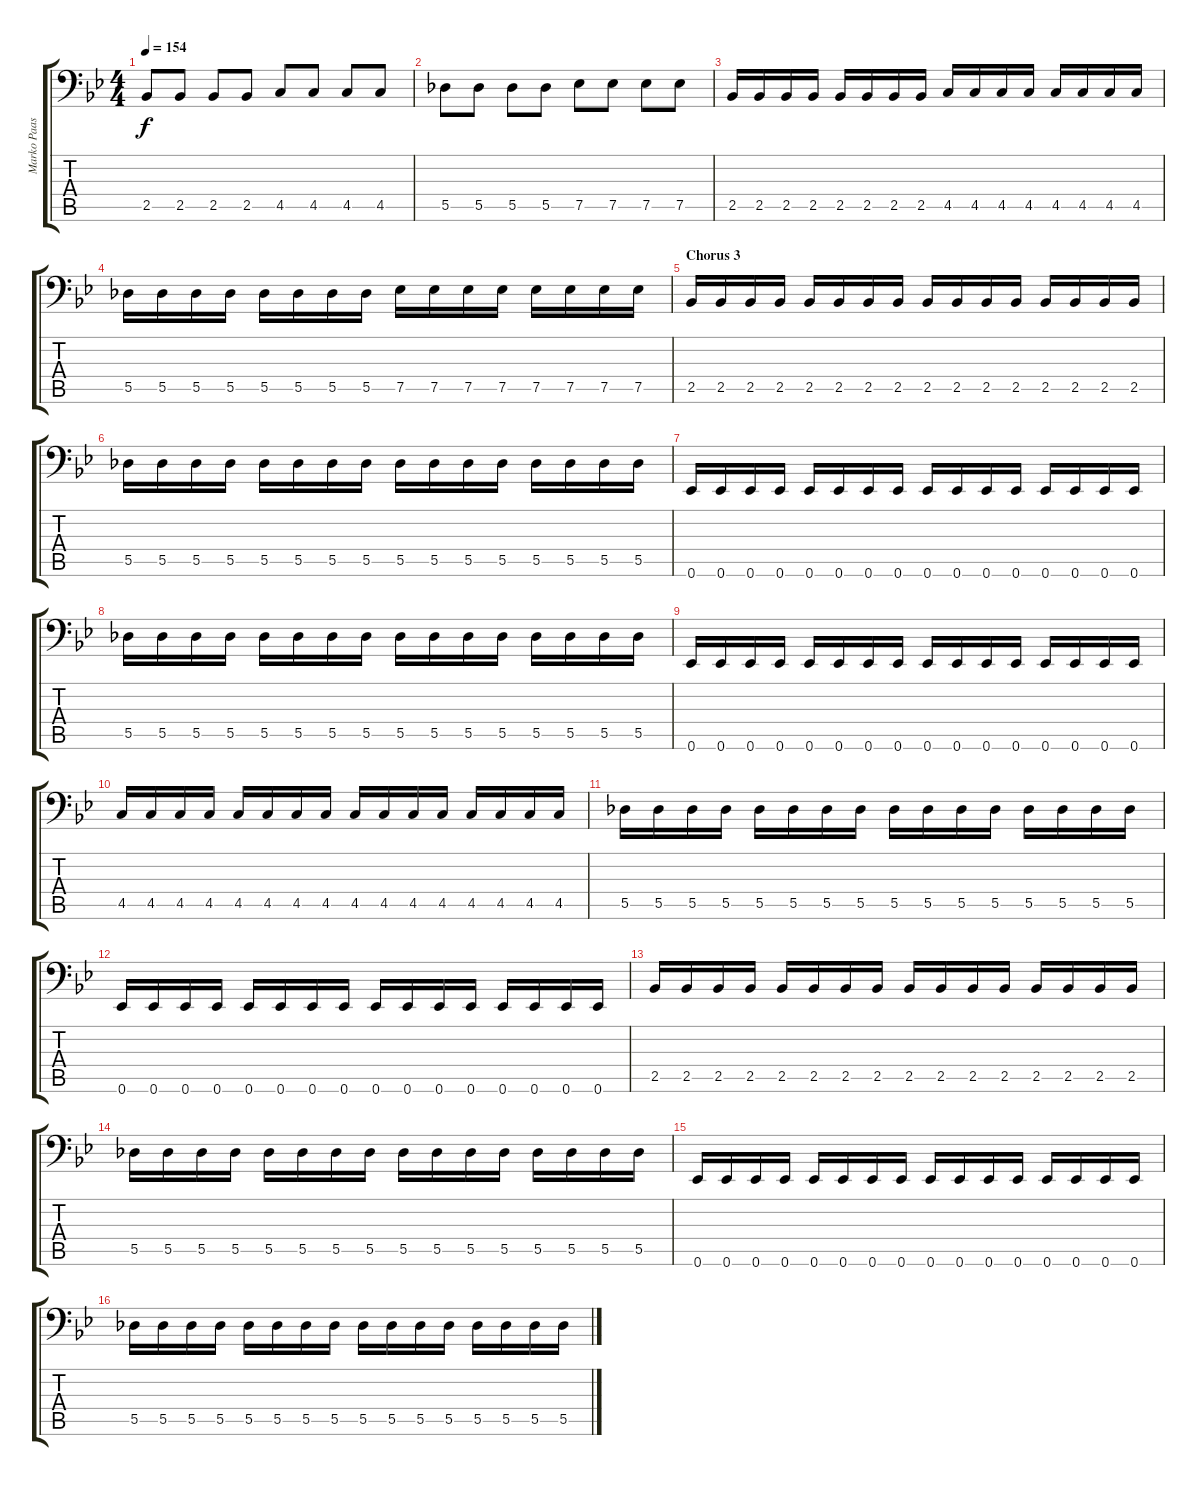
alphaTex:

\track ("Marko Paasikoski" "Marko Paas") {instrument electricbasspick}
\staff {score tabs}
\tuning (Eb3 Bb2 Gb2 Db2 Ab1 Eb1) {hide}
\ts (4 4)
\tempo 154
\clef f4
\ks gminor
2.5.8{dy f} 2.5.8 2.5.8 2.5.8 4.5.8 4.5.8 4.5.8 4.5.8 |
5.5.8 5.5.8 5.5.8 5.5.8 7.5.8 7.5.8 7.5.8 7.5.8 |
2.5.16 2.5.16 2.5.16 2.5.16 2.5.16 2.5.16 2.5.16 2.5.16 4.5.16 4.5.16 4.5.16 4.5.16 4.5.16 4.5.16 4.5.16 4.5.16 |
5.5.16 5.5.16 5.5.16 5.5.16 5.5.16 5.5.16 5.5.16 5.5.16 7.5.16 7.5.16 7.5.16 7.5.16 7.5.16 7.5.16 7.5.16 7.5.16 |
\section ("" "Chorus 3")
2.5.16 2.5.16 2.5.16 2.5.16 2.5.16 2.5.16 2.5.16 2.5.16 2.5.16 2.5.16 2.5.16 2.5.16 2.5.16 2.5.16 2.5.16 2.5.16 |
5.5.16 5.5.16 5.5.16 5.5.16 5.5.16 5.5.16 5.5.16 5.5.16 5.5.16 5.5.16 5.5.16 5.5.16 5.5.16 5.5.16 5.5.16 5.5.16 |
0.6.16 0.6.16 0.6.16 0.6.16 0.6.16 0.6.16 0.6.16 0.6.16 0.6.16 0.6.16 0.6.16 0.6.16 0.6.16 0.6.16 0.6.16 0.6.16 |
5.5.16 5.5.16 5.5.16 5.5.16 5.5.16 5.5.16 5.5.16 5.5.16 5.5.16 5.5.16 5.5.16 5.5.16 5.5.16 5.5.16 5.5.16 5.5.16 |
0.6.16 0.6.16 0.6.16 0.6.16 0.6.16 0.6.16 0.6.16 0.6.16 0.6.16 0.6.16 0.6.16 0.6.16 0.6.16 0.6.16 0.6.16 0.6.16 |
4.5.16 4.5.16 4.5.16 4.5.16 4.5.16 4.5.16 4.5.16 4.5.16 4.5.16 4.5.16 4.5.16 4.5.16 4.5.16 4.5.16 4.5.16 4.5.16 |
5.5.16 5.5.16 5.5.16 5.5.16 5.5.16 5.5.16 5.5.16 5.5.16 5.5.16 5.5.16 5.5.16 5.5.16 5.5.16 5.5.16 5.5.16 5.5.16 |
0.6.16 0.6.16 0.6.16 0.6.16 0.6.16 0.6.16 0.6.16 0.6.16 0.6.16 0.6.16 0.6.16 0.6.16 0.6.16 0.6.16 0.6.16 0.6.16 |
2.5.16 2.5.16 2.5.16 2.5.16 2.5.16 2.5.16 2.5.16 2.5.16 2.5.16 2.5.16 2.5.16 2.5.16 2.5.16 2.5.16 2.5.16 2.5.16 |
5.5.16 5.5.16 5.5.16 5.5.16 5.5.16 5.5.16 5.5.16 5.5.16 5.5.16 5.5.16 5.5.16 5.5.16 5.5.16 5.5.16 5.5.16 5.5.16 |
0.6.16 0.6.16 0.6.16 0.6.16 0.6.16 0.6.16 0.6.16 0.6.16 0.6.16 0.6.16 0.6.16 0.6.16 0.6.16 0.6.16 0.6.16 0.6.16 |
5.5.16 5.5.16 5.5.16 5.5.16 5.5.16 5.5.16 5.5.16 5.5.16 5.5.16 5.5.16 5.5.16 5.5.16 5.5.16 5.5.16 5.5.16 5.5.16
